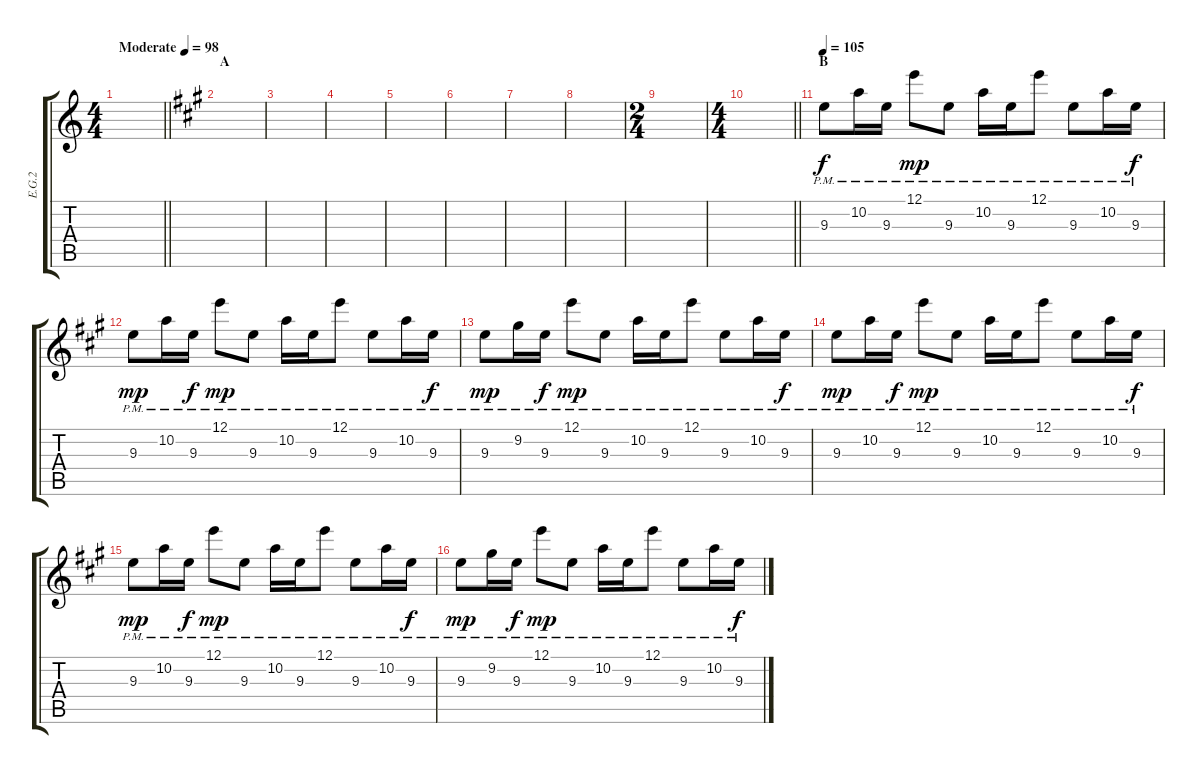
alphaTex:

\track ("E.G.2" "E.G.2") {instrument overdrivenguitar}
\staff {score tabs}
\tuning (E4 B3 G3 D3 A2 E2) {hide}
\ts (4 4)
\tempo (98 "Moderate")
\clef g2
\barLineRight lightlight
\ks c
|
\section ("" "A")
\ks a
|
|
|
|
|
|
|
\ts (2 4)
|
\ts (4 4)
\barLineRight lightlight
|
\section ("" "B")
\tempo 105
9.3{pm}.8 10.2{pm}.16 9.3{pm}.16{dy f} 12.1{pm}.8{dy mp} 9.3{pm}.8 10.2{pm}.16 9.3{pm}.16 12.1{pm}.8 9.3{pm}.8 10.2{pm}.16 9.3{pm}.16{dy f} |
9.3{pm}.8{dy mp} 10.2{pm}.16 9.3{pm}.16{dy f} 12.1{pm}.8{dy mp} 9.3{pm}.8 10.2{pm}.16 9.3{pm}.16 12.1{pm}.8 9.3{pm}.8 10.2{pm}.16 9.3{pm}.16{dy f} |
9.3{pm}.8{dy mp} 9.2{pm}.16 9.3{pm}.16{dy f} 12.1{pm}.8{dy mp} 9.3{pm}.8 10.2{pm}.16 9.3{pm}.16 12.1{pm}.8 9.3{pm}.8 10.2{pm}.16 9.3{pm}.16{dy f} |
9.3{pm}.8{dy mp} 10.2{pm}.16 9.3{pm}.16{dy f} 12.1{pm}.8{dy mp} 9.3{pm}.8 10.2{pm}.16 9.3{pm}.16 12.1{pm}.8 9.3{pm}.8 10.2{pm}.16 9.3{pm}.16{dy f} |
9.3{pm}.8{dy mp} 10.2{pm}.16 9.3{pm}.16{dy f} 12.1{pm}.8{dy mp} 9.3{pm}.8 10.2{pm}.16 9.3{pm}.16 12.1{pm}.8 9.3{pm}.8 10.2{pm}.16 9.3{pm}.16{dy f} |
9.3{pm}.8{dy mp} 9.2{pm}.16 9.3{pm}.16{dy f} 12.1{pm}.8{dy mp} 9.3{pm}.8 10.2{pm}.16 9.3{pm}.16 12.1{pm}.8 9.3{pm}.8 10.2{pm}.16 9.3{pm}.16{dy f}
